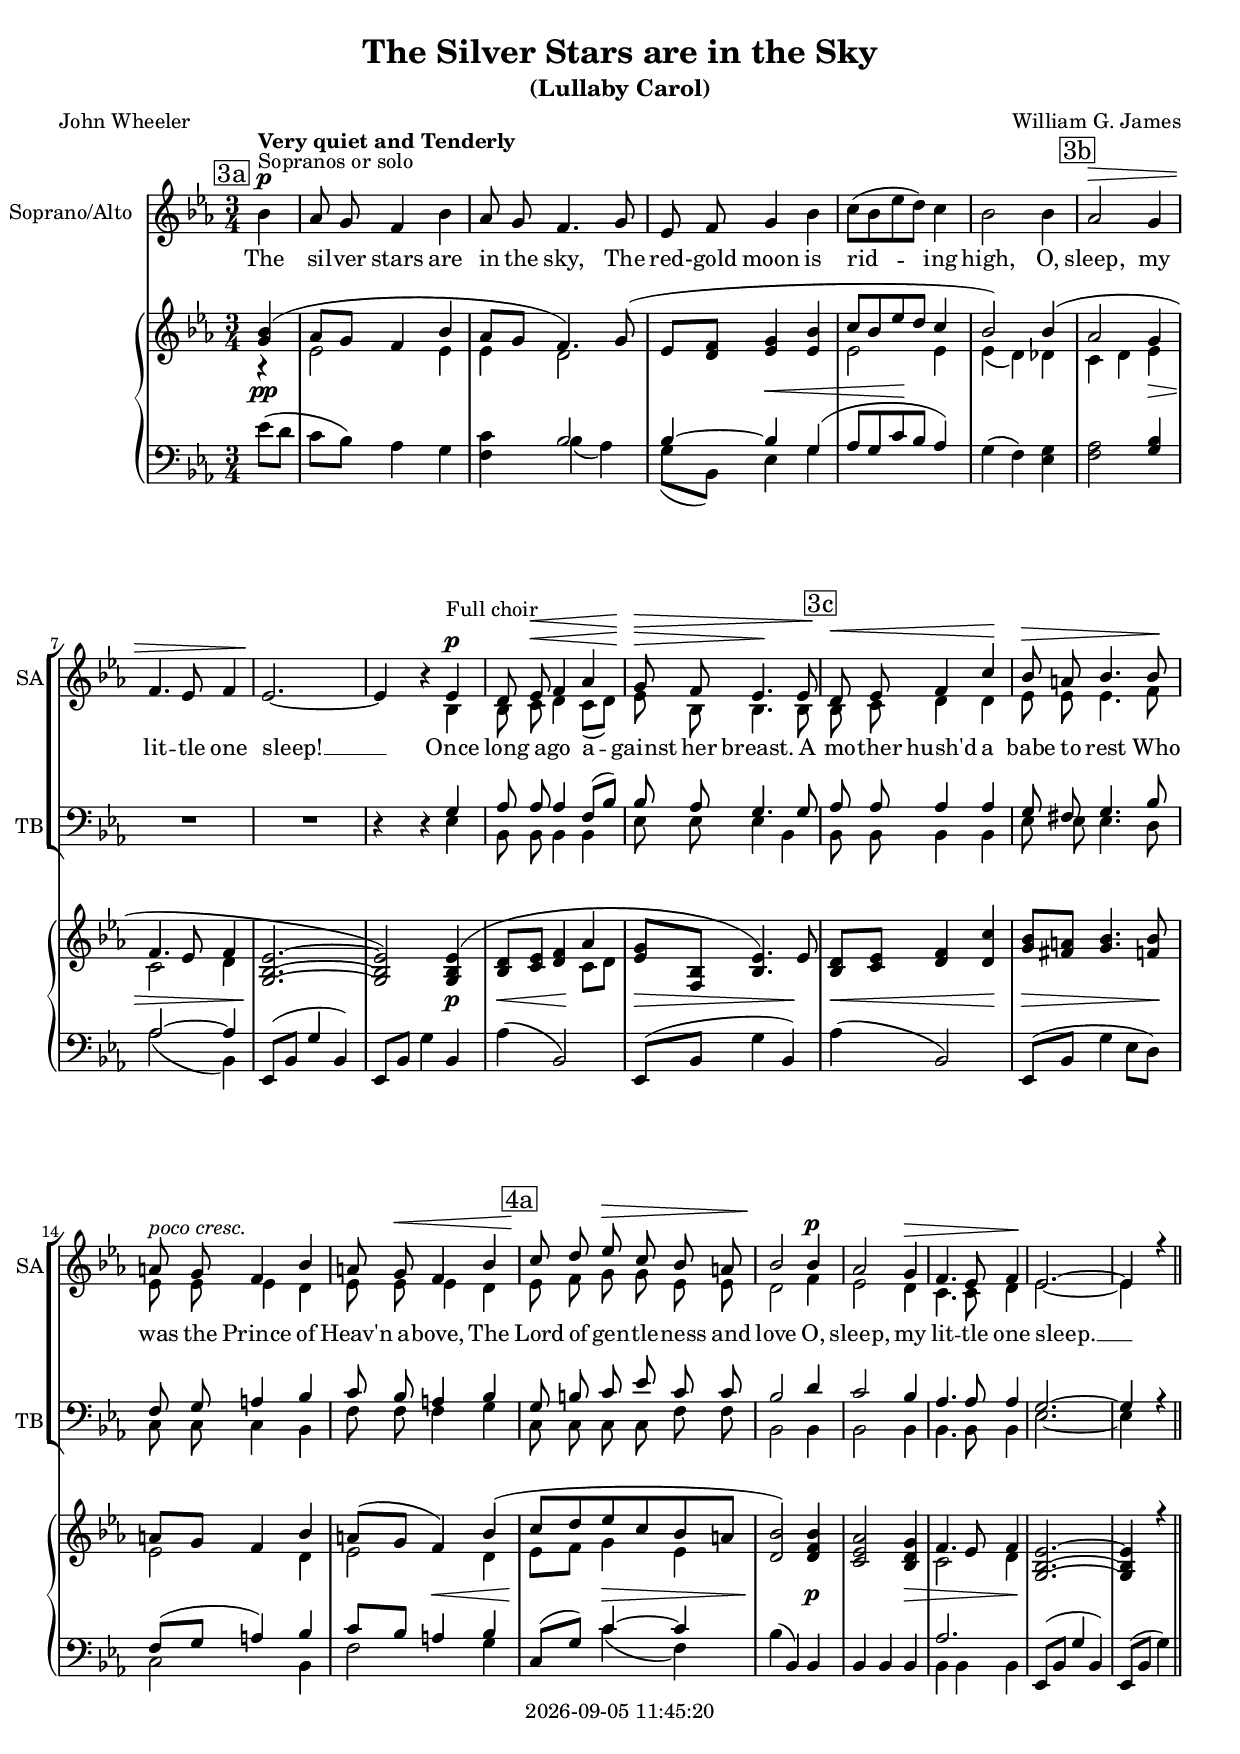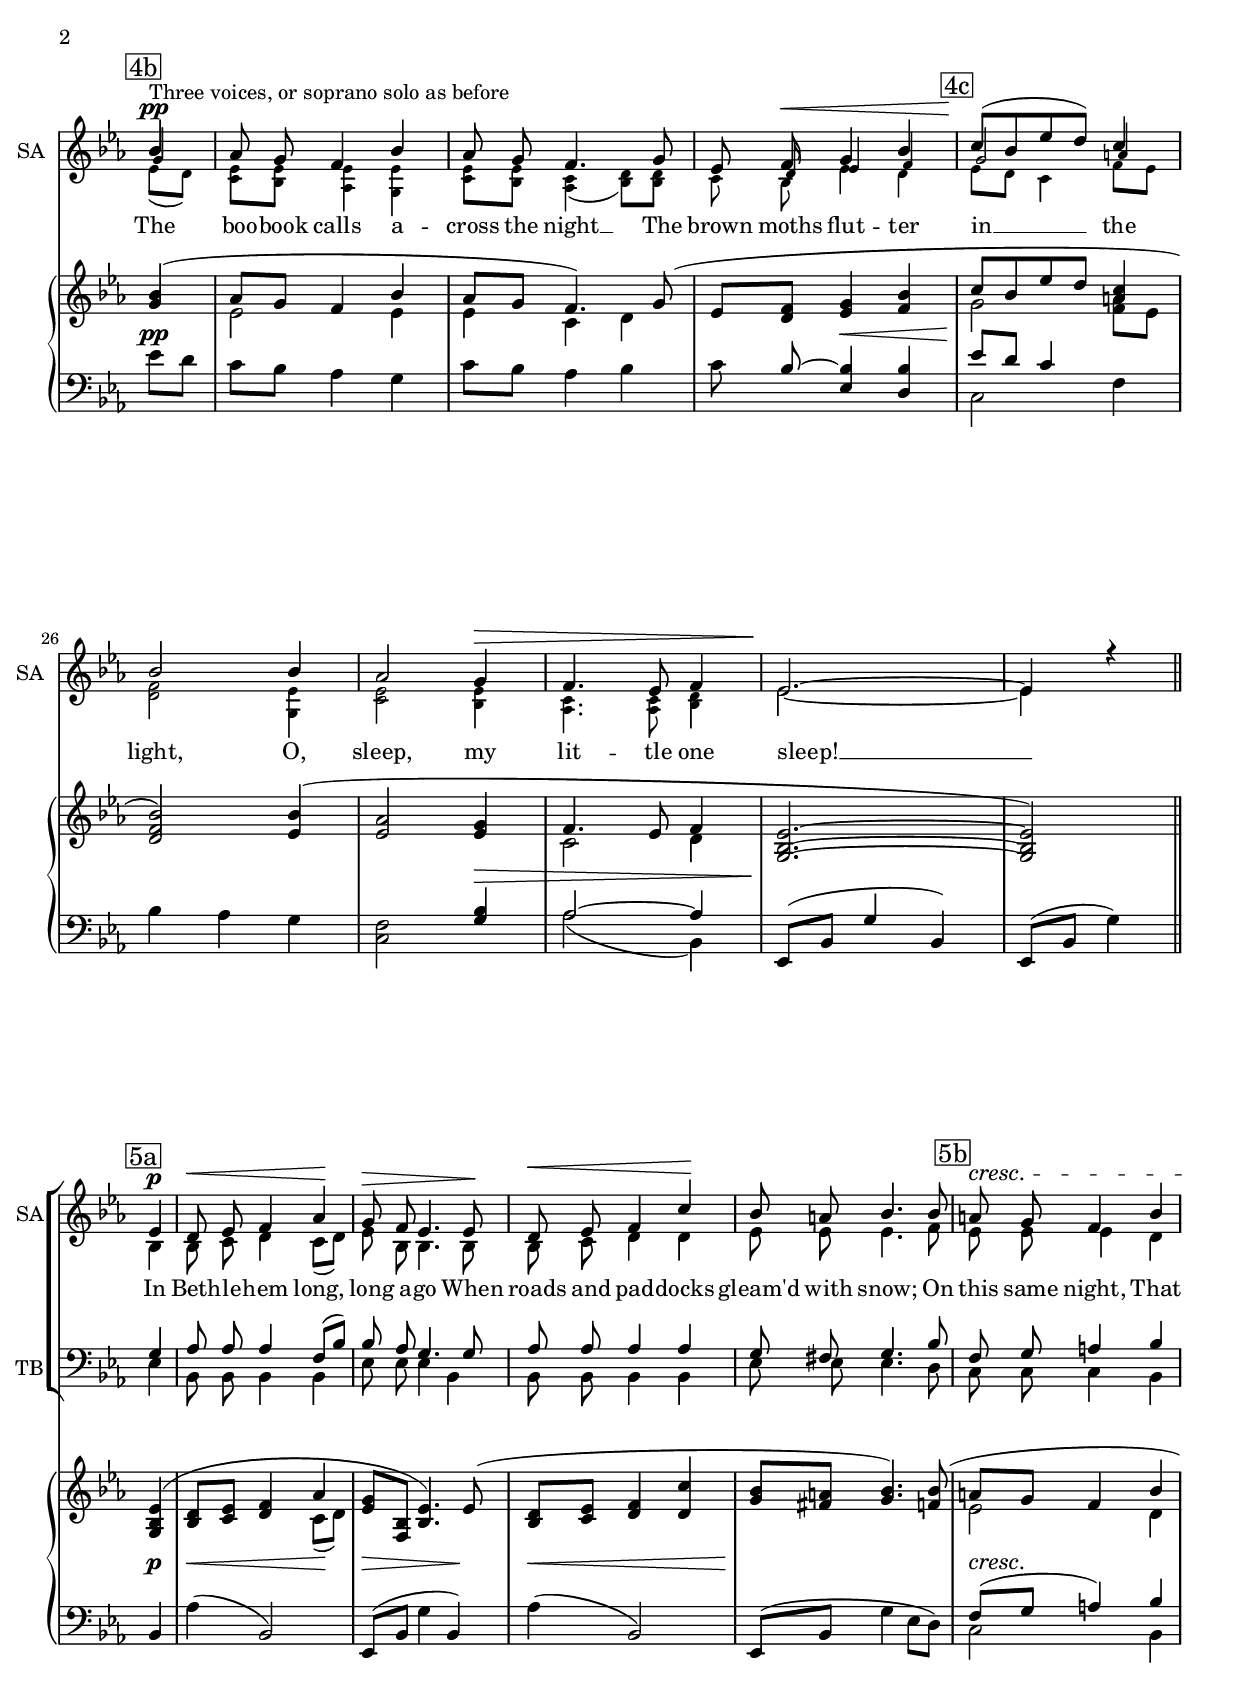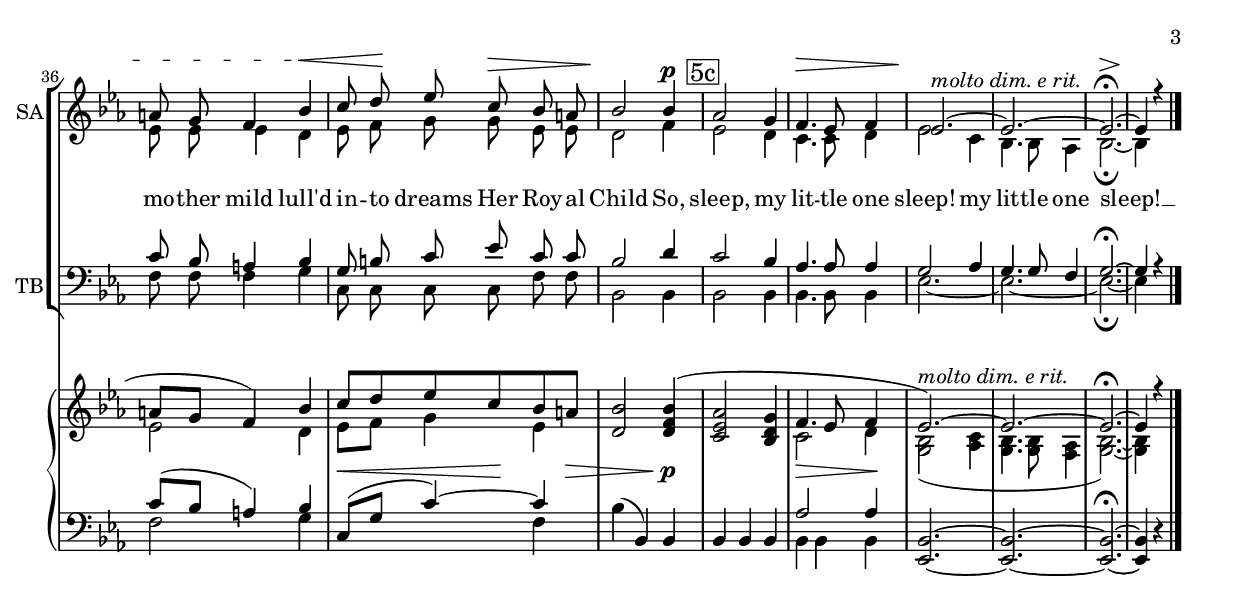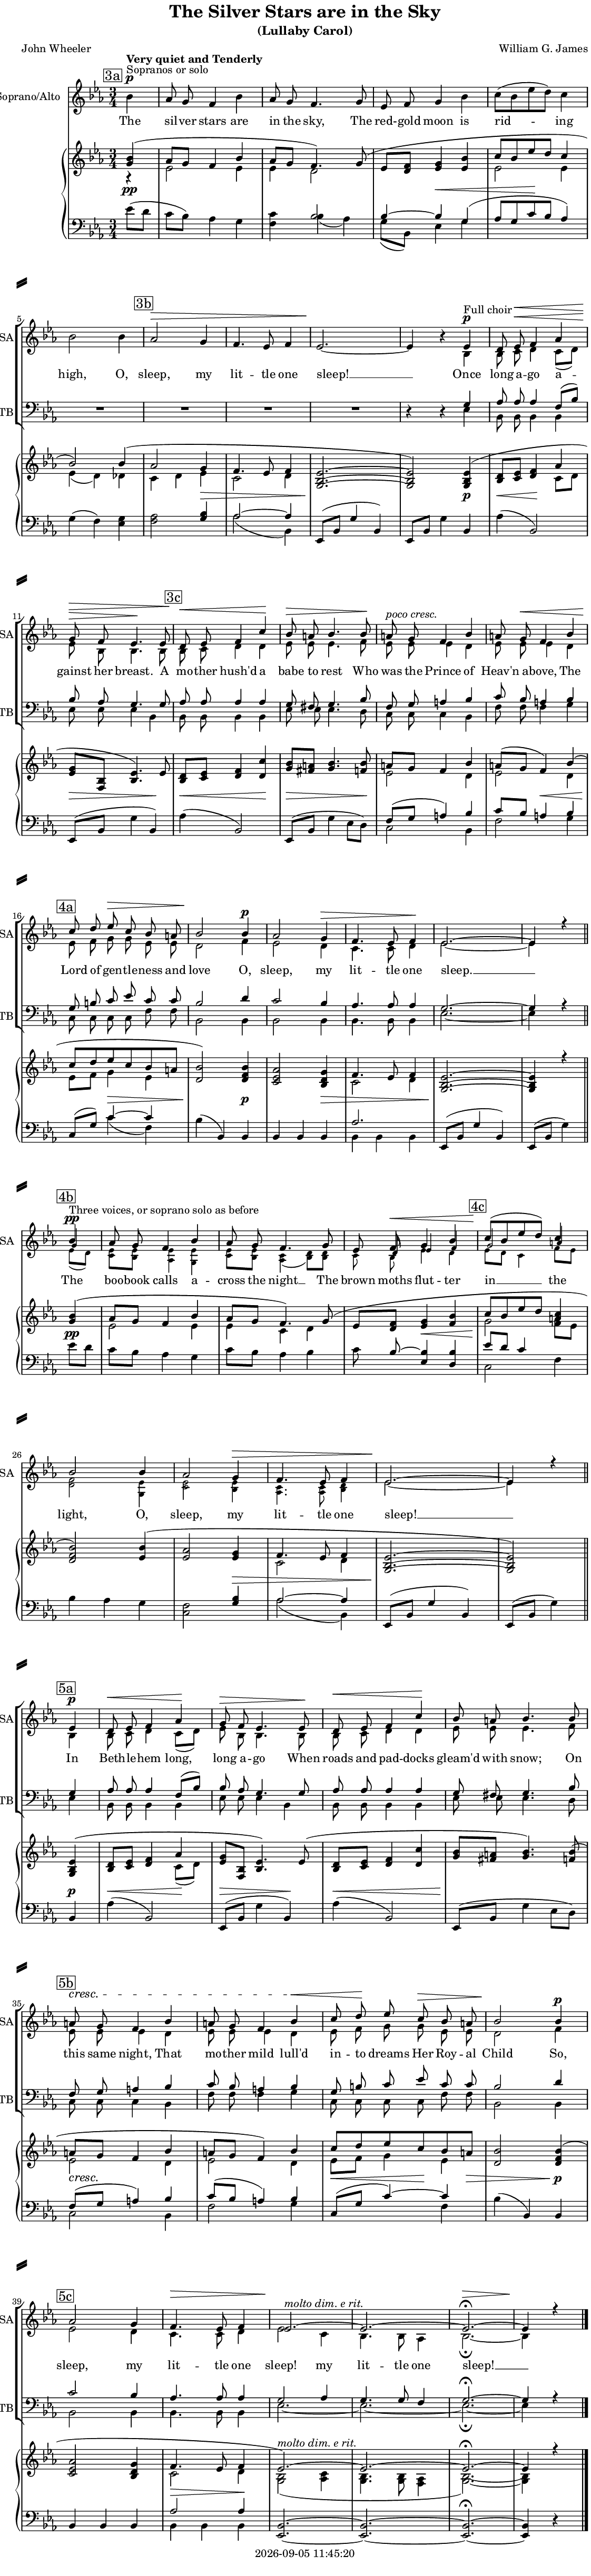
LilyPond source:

\version "2.22.0"

\include "predefined-guitar-fretboards.ly"
\include "articulate.ly"

today = #(strftime "%Y-%m-%d %H:%M:%S" (localtime (current-time)))

\header {
% centered at top
%  dedication  = "dedication"
  title       = "The Silver Stars are in the Sky"
  subtitle    = "(Lullaby Carol)"
%  subsubtitle = "subsubtitle"
%  instrument  = "instrument"
  
% arrangement of following lines:
%
%  poet    composer
%  meter   arranger
%  piece       opus

  composer    = "William G. James"
%  arranger    = "arranger"
%  opus        = "opus"

  poet        = "John Wheeler"
%  meter       = "meter"
%  piece       = "piece"

% centered at bottom
% tagline     = "tagline" % default lilypond version
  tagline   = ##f
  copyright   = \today
}

#(set-global-staff-size 18)

global = {
  \key ees \major
  \time 3/4
  \partial 4
}

TempoTrack = {
  \tempo 4=100
  \set Score.tempoHideNote = ##t
  s4
  s2.*40
  \tempo 4=90 s2.
  s2.
  \tempo 4=54 s2. \tempo 4=90
  s2
}

RehearsalTrack = {
%  \set Score.currentBarNumber = #5
  \mark \markup { \box "3a" } s4 s2.*5
  \mark \markup { \box "3b" }    s2.*6
  \mark \markup { \box "3c" }    s2.*4
  \mark \markup { \box "4a" }    s2.*5 s2
  \mark \markup { \box "4b" } s4 s2.*3
  \mark \markup { \box "4c" }    s2.*5 s2
  \mark \markup { \box "5a" } s4 s2.*4
  \mark \markup { \box "5b" }    s2.*4
  \mark \markup { \box "5c" }    s2.*5 s2
}

soprano = \relative {
  \autoBeamOff
  \global
  \oneVoice
  bes'4^\p^\markup "Sopranos or solo" ^\markup\bold "Very quiet and Tenderly"
  aes8 g f4 bes
  aes8 g f4. g8
  ees8 f g4 bes
  c8([bes ees d]) c4
  bes2 4
  aes2^\> g4 % 3b
  f4. ees8 f4
  ees2.\! ~
  ees4 r \voiceOne ees4^\p^\markup "Full choir"
  d8 ees^\< f4 aes4
  g8^\> f ees4.\! 8
  d8^\< ees f4 c'\! % 3c
  bes8^\> a bes4. 8\!
  a8\omit\cresc^\markup\italic "poco cresc." g f4 bes
  a8 g^\< f4 bes
  c8\! d ees^\> c bes a % 4a
  bes2\! 4^\p
  aes2 g4^\>
  f4.ees8 f4\!
  ees2.~
  ees4 r \bar "||" \break bes'4^\pp^\markup "Three voices, or soprano solo as before"
  aes8 g f4 bes % 4b
  aes8 g f4. g8
  ees8 f^\< g4 bes
  c8\!([bes ees d]) c4 % 4c
  bes2 4
  aes2 g4^\>
  f4. ees8 f4
  ees2.\! ~
  ees4 r \bar "||" \break ees4^\p
  d8^\< ees f4 aes\! % 5a
  g8^\> f ees4. 8\!
  d8^\< ees f4 c'\!
  bes8 a bes4. 8
  a8^\cresc g f4 bes % 5b
  a8 g f4 bes^\<
  c8 d\! ees c^\> bes a
  bes2\! 4^\p
  aes2 g4 % 5c
  f4.^\> ees8 f4
  ees2.\!\omit\dim^\markup\italic "molto dim. e rit." ~
  ees2.~
  ees2.\fermata^\> ~
  ees4\! r
  \bar "|."
}

words = \lyricmode {
  The sil -- ver stars are in the sky,
  The red- -- gold moon is rid -- ing high,
  O, sleep, my lit -- tle one sleep! __

  Once long a -- go a -- gainst her breast.
  A mo -- ther hush'd a babe to rest
  Who was the Prince of Heav'n a -- bove,
  The Lord of gen -- tle -- ness and love
  O, sleep, my lit -- tle one sleep. __

  The boo -- book calls a -- cross the night __
  The brown moths flut -- ter in __ the light,
  O, sleep, my lit -- tle one sleep! __

  In Beth -- le -- hem long, long a -- go
  When roads and pad -- docks gleam'd with snow;
  On this same night,
  That mo -- ther mild lull'd in -- to dreams
  Her Roy -- al Child
  So, sleep, my lit -- tle \set associatedVoice = alto one sleep!
  my lit -- tle one sleep! __
}

wordsMidi = \lyricmode {
  "The " sil "ver " "stars " "are " "in " "the " "sky, "
  "\nThe " red- "gold " "moon " "is " rid "ing " "high, "
  "\nO, " "sleep, " "my " lit "tle " "one " "sleep! " 

  "\nOnce " "long " a "go " a "gainst " "her " "breast. "
  "\nA " mo "ther " "hush'd " "a " "babe " "to " "rest "
  "\nWho " "was " "the " "Prince " "of " "Heav'n " a "bove, "
  "\nThe " "Lord " "of " gen tle "ness " "and " "love "
  "\nO, " "sleep, " "my " lit "tle " "one " "sleep. " 

  "\nThe " boo "book " "calls " a "cross " "the " "night " 
  "\nThe " "brown " "moths " flut "ter " "in "  "the " "light, "
  "\nO, " "sleep, " "my " lit "tle " "one " "sleep! " 

  "\nIn " Beth le "hem " "long, " "long " a "go "
  "\nWhen " "roads " "and " pad "docks " "gleam'd " "with " "snow; "
  "\nOn " "this " "same " "night, "
  "\nThat " mo "ther " "mild " "lull'd " in "to " "dreams "
  "\nHer " Roy "al " "Child "
  "\nSo, " "sleep, " "my " lit "tle " \set associatedVoice = alto "one " "sleep! "
  "\nmy " lit "tle " "one " "sleep! " 
}

alto = \relative {
  \autoBeamOff
  \global
  \voiceTwo
  s4
  s2.*8
  s2 bes4\omit\p
  bes8 c^\< d4 c8([d])
  ees8^\> bes bes4. 8
  bes8\omit\< c d4 4\! % 3c
  ees8\omit\> 8 4. f8\!
  ees8\omit\cresc 8 4 d
  ees8 8\omit\< 4 d
  ees8\! f g\omit\> g ees ees % 4a
  d2\! f4\omit\p
  ees2 d4\omit\>
  c4. 8 d4
  ees2.\! ~
  ees4 s \partCombine
    \relative {
      \set Staff.aDueText = #""
      \voiceThree \tiny
      g'4\omit\pp \voiceFour \tiny
      ees8 8 4 4 % 4b
      ees8 8 c4(d8) d
      c8 d\omit\< ees4 f
      g2\! a4 % 4c
      f2 ees4
      ees2 4\omit\>
      c4. 8 d4
      \hide ees2.\! ~
      \hide ees4 s
    }
    \relative {
      \voiceFour \tiny
      ees'8\omit\pp ([d])
      c8 bes aes4 g % 4b
      c8 bes aes4(bes8) bes
      c8 bes\omit\< ees4 d
      ees8\![d] c4 f8[ees] % 4c
      d2 g,4
      c2 bes4\omit\>
      aes4. 8 bes4
      \hide ees2.\! ~
      \hide ees4 s
    }
  bes4\omit\p
  bes8\omit\< c d4 c8\!([d]) % 5a
  ees8\omit\> bes8 4. 8\!
  bes8\omit\< c d4 4\!
  ees8 8 4. f8
  ees8\omit\cresc 8 4 d % 5b
  ees8 8 4 d\omit\<
  ees8\! f g g\omit\> ees ees
  d2\! f4\omit\p
  ees2 d4 % 5c
  c4.\omit\> 8 d4
  ees2\! c4
  bes4. 8 aes4
  bes2.\fermata ~
  bes4 s
}

tenor = \relative {
  \autoBeamOff
  \global
  \oneVoice
  r4
  R2.*8
  r4 r \voiceOne g4\omit\p
  aes8 8\omit\< 4 f8([bes])
  bes8\omit\> aes g4.\! 8
  aes8\omit\< 8 4 4\! % 3c
  g8\omit\> fis g4. bes8\!
  f8\omit\cresc g a4 bes
  c8 bes\omit\< a4 bes
  g8\! b c\omit\> ees c c % 4a
  bes2\! d4\omit\p
  c2 bes4\omit\>
  aes4. 8 4
  g2.\! ~
  g4 r r
  R2.*8
  r2 g4\omit\p
  aes8 \omit\< 8 4 f8\! ([bes]) % 5a
  bes8\omit\> aes g4. 8\!
  aes8\omit\> 8 4 4\!
  g8 fis g4. bes8
  f8\omit\cresc g a4 bes % 5b
  c8 bes a4 bes\omit\<
  g8\! b c ees\omit\> c c
  bes2\! d4\omit\p
  c2 bes4 % 5c
  aes4.\omit\> 8 4
  g2\omit\dim aes4
  g4. 8 f4
  g2.\fermata \omit\> ~
  g4 r
}

bass = \relative {
  \autoBeamOff
  \global
  \voiceTwo
  s4
  s2.*8
  s2 ees4\omit\p
  bes8 8\omit\< 4 4
  ees8\omit\> 8 4\! bes
  bes8\omit\< 8 4 4\! % 3c
  ees8\omit\> 8 4. d8\!
  c8\omit\cresc 8 4 bes
  f'8 8\omit\< 4 g
  c,8\! 8 8\omit\> 8 f f % 5a
  bes,2\! 4\omit\p
  bes2 4\omit\>
  bes4. 8 4
  ees2.\! ~
  ees4 s2
  s2.*8
  s2 ees4\omit\p
  bes8\omit\< 8 4 4\! % 5a
  ees8\omit\> 8 4 bes\!
  bes8\omit\< 8 4 4
  ees8\! 8 4. d8
  c8\omit\cresc 8 4 bes % 5b
  f'8 8 4 g\omit\<
  c,8\! 8 8 8\omit\> f f
  bes,2\! 4\omit\p
  bes2 4 % 5c
  bes4.\omit\> 8 4
  ees2.\omit\dim ~
  ees2.~
  ees2.\omit\>\fermata ~
  ees4\! s
}

pianoRHone = \relative {
  \global
  <g' bes>4\omit\pp (
  aes8 g f4 bes
  aes8 g f4.) g8(
  ees8 <d f> <ees g>4 <ees bes'>
  c'8 bes ees d c4
  bes2) 4(
  aes2 g4 % 3b
  f4. ees8 f4
  <g, bes ees>2.~
  q2) q4\omit\p (
  <bes d>8\omit\< <c ees> <d f>4\! aes'4
  <ees g>8\omit\> <bes f> <bes ees>4.) ees8\!
  <bes d>8\omit\< <c ees> <d f>4 <d c'>\! % 3b
  <g bes>8 <fis a> <g bes>4.) <f bes>8
  a8\omit\cresc g f4 bes
  a8(g f4)\omit\< bes4(
  c8\! d ees\omit\> c bes a % 4a
  <d, bes'>2\!) <d f bes>4\omit\p
  <c ees aes>2 <bes d g>4\omit\>
  f'4. ees8 f4
  <g, bes ees>2.\! ~
  q4 r <g' bes>4\omit\pp (
  aes8 g f4 bes % 4b
  aes8 g f4.) g8(
  ees8 <d f>\omit\< <ees g>4 <f bes>
  c'8 bes ees d <aes c>4 % 4c
  <d, f bes>2) <ees bes'>4(
  <ees aes>2 <ees g>4
  f4. ees8 f4
  <g, bes ees>2.~
  q2) q4\omit\p(
  <bes d>8\omit\< <c ees> <d f>4 aes'\! % 5a
  <ees g>8\omit\> <bes f> <bes ees>4.) ees8\! (
  <bes d>8\omit\< <c ees> <d f>4 <d c'>
  <g bes>8\! <fis a> <g bes>4.) <f bes>8(
  a8\omit\cresc g f4 bes % 5b
  a8 g f4) bes
  c8\omit\< d ees c\! bes\omit\> a
  <d, bes'>2 <d f bes>4\omit\p(
  <c ees aes>2 <bes d g>4 % 5c
  f'4.\omit\> ees8 f4\!
  ees2.\omit\dim^\markup\italic "molto dim. e rit." ) ~
  ees2.~
  ees2.\fermata ~
  ees4\omit\ppp r
}


pianoRHtwo = \relative {
  \global
  r4\omit\pp
  ees'2 4
  ees4 d2
  s2.
  ees2 4
  ees4(d) des
  c4 d ees % 3b
  c2 d4
  s2.
  s2.
  s2 c8 d
  s2.
  s2. % 3c
  s2.
  ees2 d4
  ees2 d4
  ees8 f g4 ees % 4a
  s2.
  s2.
  c2 d4
  s2.
  s2.
  ees2 4
  ees4 c d
  s2.
  g2 <f a>8 ees % 4c
  s2.
  s2.
  c2 d4
  s2.
  s2.
  s2 c8(d) % 5a
  s2.
  s2.
  s2.
  ees2 d4 % 5b
  ees2 d4
  ees8 f g4 ees
  s2.
  s2. % 5c
  c2 d4
  <g, bes>2(<aes c>4
  <g bes>4.( q8 <f aes>4
  <g bes>2.) ~
  q4 s
  \bar "|."
}

dynamicsPiano = {
  \override DynamicTextSpanner.style = #'none
  s4\pp
  s2.
  s2.
  s4 s2\<
  s4 s2\!
  s2.
  s2 s4\> % 3b
  s2.
  s2.\!
  s2 s4\p
  s4\< s2\!
  s2\> s4\!
  2\< s4\! % 3c
  s2\> s8 s\!
  s2.\omit\cresc
  s4 s2\<
  s4\! s2\> % 4a
  s2\! s4\p
  s2 s4\>
  s2.
  s2.\!
  s2 s4\pp
  s2. % 4b
  s2.
  s4 s2\<
  s2.\! % 4c
  s2.
  s2 s4\>
  s2.
  s2.\!
  s2 s4\p
  s2\< s4\! % 5a
  s2\> s4\!
  s2.\<
  s2.\!
  s2.\cresc % 5b
  s2.
  s4.\< s4\! s8\>
  s2 s4\p
  s2. % 5c
  s2\> s4\!
  s2.\omit\dim
  s2.
  s2.
  s2
}

pianoLHone = \relative {
  \global
  ees'8\omit\pp (d
  c8 bes) aes4 g
  <f c'>4 bes2
  bes4~4\omit\< g(
  aes8 g c\! bes aes4)
  g4(f) <ees g>
  <f aes>2 <g bes>4\omit\> % 3b
  aes2~4
  ees,8\!( bes' g'4 bes,)
  ees,8 bes' g'4 bes,\omit\p)
  aes'4\omit\<( bes,2\!)
  ees,8\omit\>( bes' g'4 bes,\!)
  aes'4\omit\<( bes,2) % 3c
  ees,8\omit\< ( bes' g'4 ees8\! d)
  f8\omit\cresc (g a4) bes
  c8 bes a4\omit\< bes
  c,8\! (g') c4~4 % 4a
  bes4(bes,) bes\omit\p
  bes4 4 4\omit\>
  aes'2.
  ees,8\! (bes' g'4 bes,)
  ees,8(bes' g'4) ees'8\omit\pp d
  c8 bes aes4 g % 4b
  c8 bes aes4 bes
  c8 bes\omit\< ~<ees, bes'>4 <d bes'>4
  ees'8\! d c4 f, % 4c
  bes4 aes g
  <f c>2 <g bes>4\omit\>
  aes2~4
  ees,8\!( bes' g'4 bes,)
  ees,8(bes' g'4) bes,\omit\p
  aes'4\omit\< (bes,2\!) % 5a
  ees,8\omit\> (bes' g'4 bes,)
  aes'4\omit\< (bes,2)
  ees,8\! (bes' g'4 ees8 d)
  f8\omit\cresc (g a4) bes % 5b
  c8(bes a4) bes
  c,8( g' c4) ~ 4\!
  bes4(bes,) bes\omit\p
  bes4 4 4 % 5c
  aes'2\omit\> 4\!
  <ees, bes'>2.~
  q2.~
  q2.\fermata ~
  q4 r
}

pianoLHtwo = \relative {
  \global
  s4
  s2.
  s4 bes4(aes)
  g8(bes,) ees4 g
  s2.
  s2.
  s2. % 3b
  aes2(bes,4)
  s2.
  s2.
  s2.
  s2.
  s2. % 3c
  s2.
  c2 bes4
  f'2 g4
  s4 c(f,) % 4a
  s2.
  s2.
  bes,4 4 4
  s2.
  s2.
  s2. % 4b
  s2.
  s2.
  c2 f4 % 4c
  s2.
  s2.
  aes2(bes,4)
  s2.
  s2.
  s2. % 5a
  s2.
  s2.
  s2.
  c2 bes4 % 5b
  f'2 g4
  s2 f4
  s2.
  s2. % 5c
  bes,4 4 4
  s2.
  s2.
  s2.
  s2
  \bar "|."
}

\book {
  \bookOutputSuffix "single"
  \score {
    <<
      <<
        \new ChoirStaff <<
                                % Joint soprano/alto staff
          \new Staff = women \with {
            instrumentName = #"Soprano/Alto"
            shortInstrumentName = #"SA"
            midiInstrument = "choir aahs"
          }
          <<
            \new Voice \RehearsalTrack
            \new Voice \TempoTrack
            \new Voice = soprano \soprano
            \new Voice = alto    \alto
            \new NullVoice \soprano
            \addlyrics \words
          >>
                                % Joint tenor/bass staff
          \new Staff = men \with {
            instrumentName = #"Tenor/Bass"
            shortInstrumentName = #"TB"
            midiInstrument = "choir aahs"
          }
          <<
            \clef "bass"
            \new Voice \tenor
            \new Voice \bass
          >>
        >>
        \new PianoStaff = piano <<
          \new Staff = pianorh \with {
            printPartCombineTexts = ##f
            midiInstrument = "acoustic grand piano"
          }
          <<
            \new Voice \partCombine \pianoRHone \pianoRHtwo
          >>
          \new Dynamics \dynamicsPiano
          \new Staff = pianolh \with {
            printPartCombineTexts = ##f
            midiInstrument = "acoustic grand piano"
          }
          <<
            \clef "bass"
            \new Voice \partCombine \pianoLHone \pianoLHtwo
          >>
        >>
      >>
    >>
    \layout {
      indent = 1.5\cm
      \context {
        \Staff \RemoveAllEmptyStaves
      }
    }
  }
}

\book {
  \bookOutputSuffix "singlepage"
  \paper {
    top-margin = 0
    left-margin = 7
    right-margin = 1
    paper-width = 190\mm
    page-breaking = #ly:one-page-breaking
    system-system-spacing.basic-distance = #22
    system-separator-markup = \slashSeparator
  }
  \score {
    <<
      <<
        \new ChoirStaff <<
                                % Joint soprano/alto staff
          \new Staff = women \with {
            instrumentName = #"Soprano/Alto"
            shortInstrumentName = #"SA"
            midiInstrument = "choir aahs"
          }
          <<
            \new Voice \RehearsalTrack
            \new Voice \TempoTrack
            \new Voice = soprano \soprano
            \new Voice = alto    \alto
            \new NullVoice \soprano
            \addlyrics \words
          >>
                                % Joint tenor/bass staff
          \new Staff = men \with {
            instrumentName = #"Tenor/Bass"
            shortInstrumentName = #"TB"
            midiInstrument = "choir aahs"
          }
          <<
            \clef "bass"
            \new Voice \tenor
            \new Voice \bass
          >>
        >>
        \new PianoStaff = piano <<
          \new Staff = pianorh \with {
            printPartCombineTexts = ##f
            midiInstrument = "acoustic grand piano"
          }
          <<
            \new Voice \partCombine \pianoRHone \pianoRHtwo
          >>
          \new Dynamics \dynamicsPiano
          \new Staff = pianolh \with {
            printPartCombineTexts = ##f
            midiInstrument = "acoustic grand piano"
          }
          <<
            \clef "bass"
            \new Voice \partCombine \pianoLHone \pianoLHtwo
          >>
        >>
      >>
    >>
    \layout {
      indent = 1.5\cm
      \context {
        \Staff \RemoveAllEmptyStaves
      }
    }
  }
}

\book {
  \bookOutputSuffix "midi"
  \score {
%   \articulate
    <<
      <<
        \new ChoirStaff <<
                                % Soprano staff
          \new Staff = soprano \with {
            midiInstrument = "choir aahs"
          }
          <<
            \new Voice \TempoTrack
            \new Voice = soprano \soprano
          >>
                                % Alto staff
          \new Staff = alto \with {
            midiInstrument = "choir aahs"
          }
          <<
            \new Voice = alto    \alto
            \new Lyrics \lyricsto soprano \wordsMidi
          >>
                                % Tenor staff
          \new Staff = tenor \with {
            midiInstrument = "choir aahs"
          }
          <<
            \clef "treble_8"
            \new Voice \tenor
          >>
                                % bass staff
          \new Staff = bass \with {
            midiInstrument = "choir aahs"
          }
          <<
            \clef "bass"
            \new Voice \bass
          >>
        >>
        \new PianoStaff = piano <<
          \new Staff \with {
            midiInstrument = "acoustic grand piano"
          }
          <<
            \new Voice \pianoRHone
            \new Voice \pianoRHtwo
          \new Dynamics \dynamicsPiano
            \new Voice \pianoLHone
            \new Voice \pianoLHtwo
          >>
        >>
      >>
    >>
    \midi {}
  }
}
